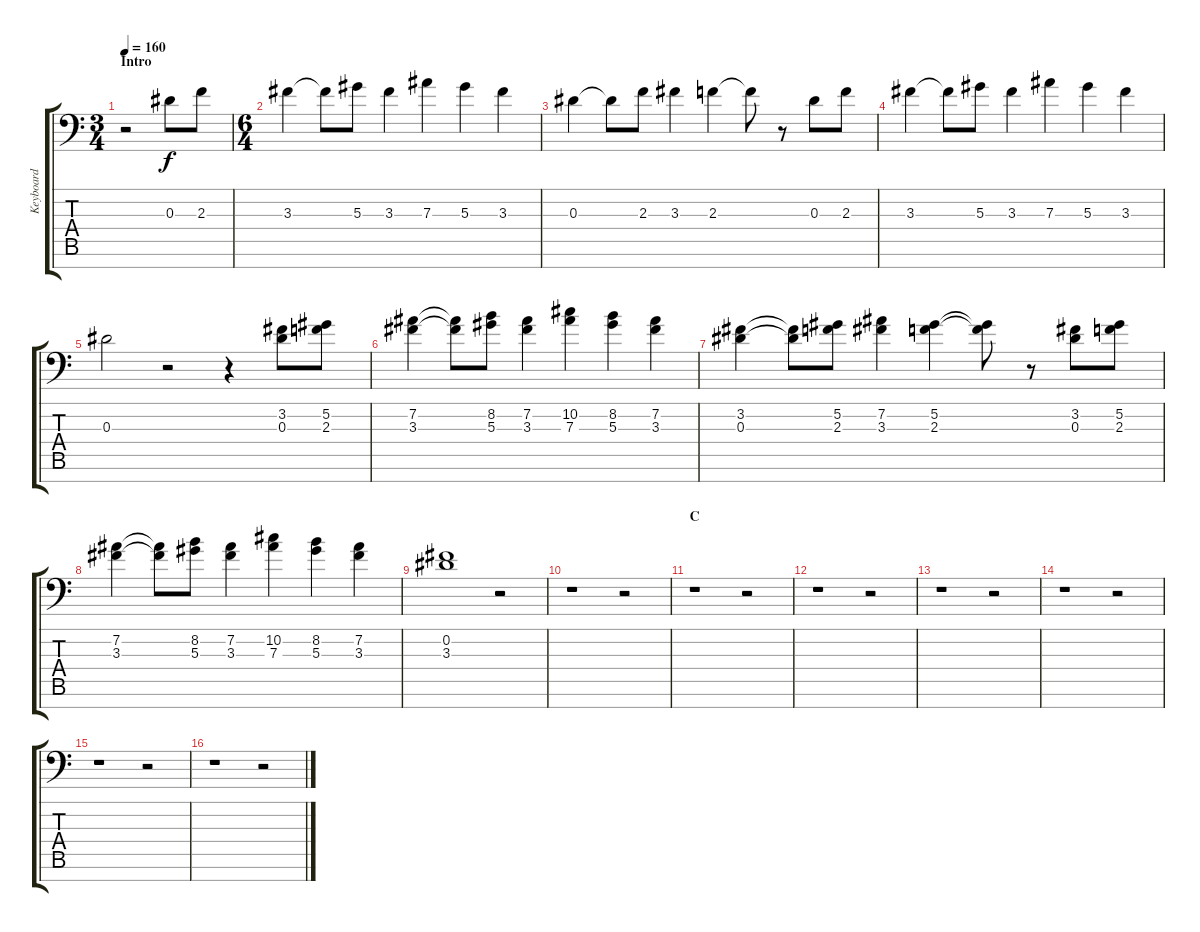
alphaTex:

\track ("Keyboard" "Keyboard") {instrument tremolostrings}
\staff {score tabs}
\tuning (Eb4 Eb4 Eb4 Eb2 Eb2 Eb2 Eb1) {hide}
\ts (3 4)
\section ("" "Intro")
\tempo 160
\tempo 120
\tempo 160
\clef f4
\ks c
r.2{dy f volume 12 instrument flute} 0.3.8 2.3.8 |
\ts (6 4)
3.3.4 3.3{t}.8 5.3.8 3.3.4 7.3.4 5.3.4 3.3.4 |
0.3.4 0.3{t}.8 2.3.8 3.3.4 2.3.4 2.3{t}.8 r.8 0.3.8 2.3.8 |
3.3.4 3.3{t}.8 5.3.8 3.3.4 7.3.4 5.3.4 3.3.4 |
0.3.2 r.2 r.4 (3.2 0.3).8 (5.2 2.3).8 |
(7.2 3.3).4 (7.2{t} 3.3{t}).8 (8.2 5.3).8 (7.2 3.3).4 (10.2 7.3).4 (8.2 5.3).4 (7.2 3.3).4 |
(3.2 0.3).4 (3.2{t} 0.3{t}).8 (5.2 2.3).8 (7.2 3.3).4 (5.2 2.3).4 (5.2{t} 2.3{t}).8 r.8 (3.2 0.3).8 (5.2 2.3).8 |
(7.2 3.3).4 (7.2{t} 3.3{t}).8 (8.2 5.3).8 (7.2 3.3).4 (10.2 7.3).4 (8.2 5.3).4 (7.2 3.3).4 |
(0.2 3.3).1 r.2 |
r.1 r.2 |
\section ("" "C")
r.1 r.2 |
r.1 r.2 |
r.1 r.2 |
r.1 r.2 |
r.1 r.2 |
r.1 r.2
